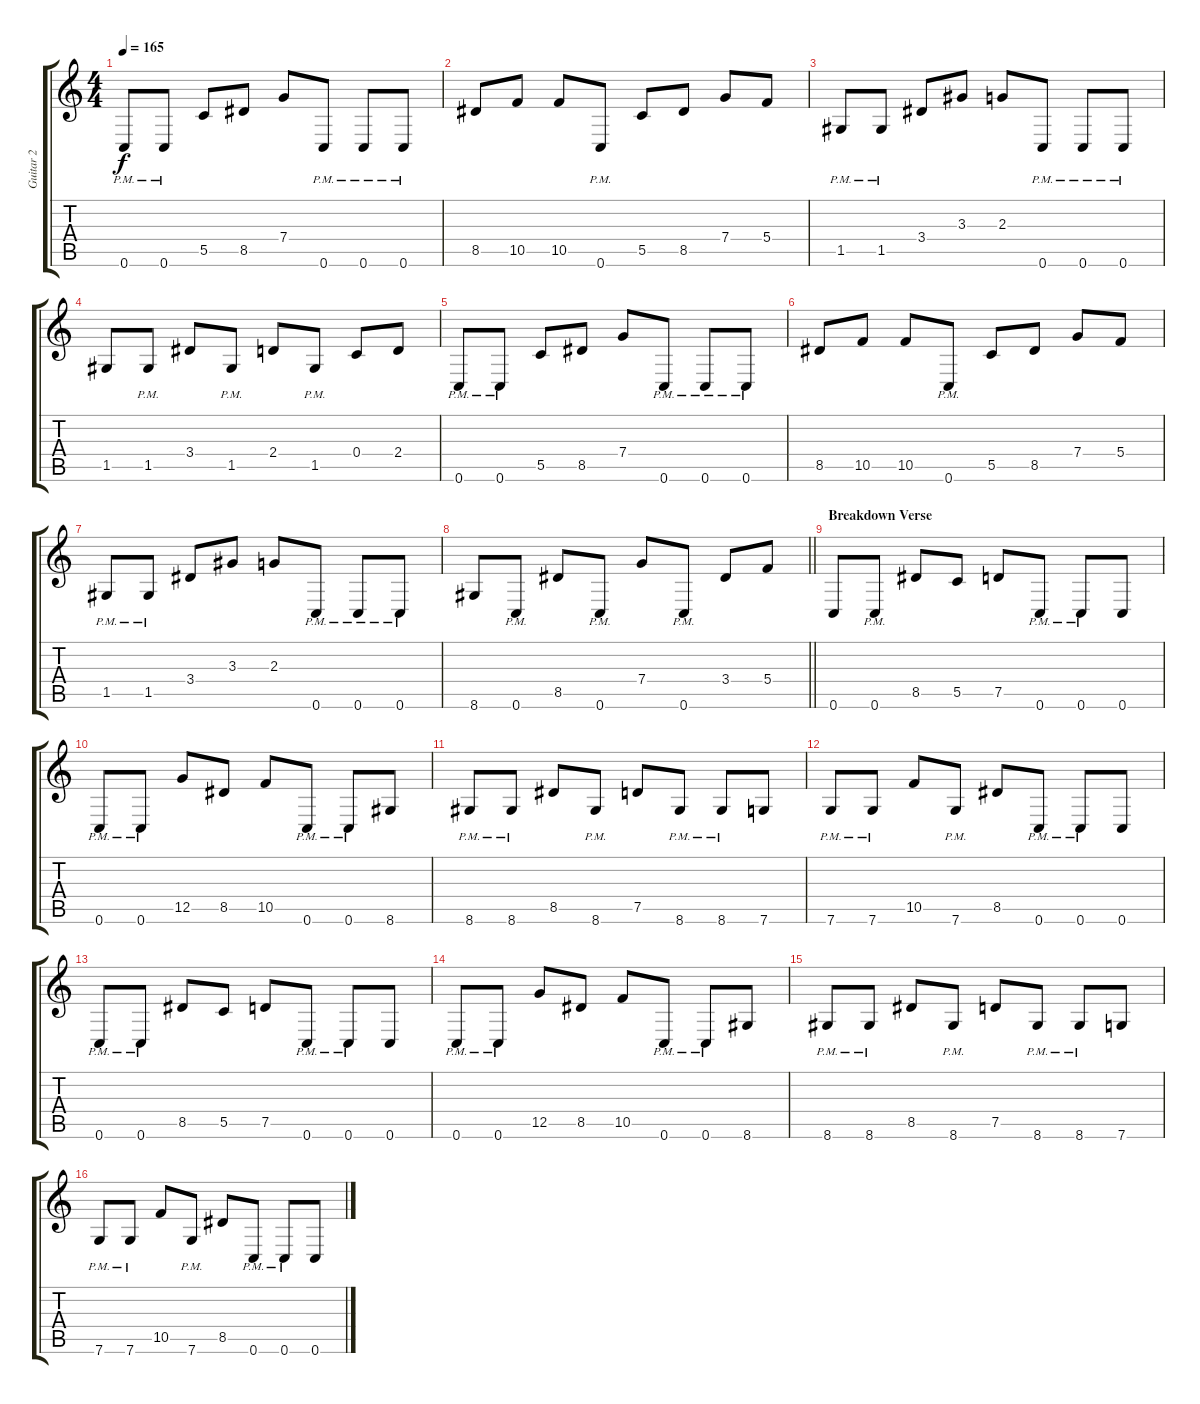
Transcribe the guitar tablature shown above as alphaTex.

\track ("Guitar 2" "Guitar 2") {instrument distortionguitar}
\staff {score tabs}
\tuning (D4 A3 F3 C3 G2 C2) {hide}
\ts (4 4)
\tempo 165
\clef g2
\ks c
0.6{pm}.8{dy f} 0.6{pm}.8 5.5.8 8.5.8 7.4.8 0.6{pm}.8 0.6{pm}.8 0.6{pm}.8 |
8.5.8 10.5.8 10.5.8 0.6{pm}.8 5.5.8 8.5.8 7.4.8 5.4.8 |
1.5{pm}.8 1.5{pm}.8 3.4.8 3.3.8 2.3.8 0.6{pm}.8 0.6{pm}.8 0.6{pm}.8 |
1.5.8 1.5{pm}.8 3.4.8 1.5{pm}.8 2.4.8 1.5{pm}.8 0.4.8 2.4.8 |
0.6{pm}.8 0.6{pm}.8 5.5.8 8.5.8 7.4.8 0.6{pm}.8 0.6{pm}.8 0.6{pm}.8 |
8.5.8 10.5.8 10.5.8 0.6{pm}.8 5.5.8 8.5.8 7.4.8 5.4.8 |
1.5{pm}.8 1.5{pm}.8 3.4.8 3.3.8 2.3.8 0.6{pm}.8 0.6{pm}.8 0.6{pm}.8 |
\barLineRight lightlight
8.6.8 0.6{pm}.8 8.5.8 0.6{pm}.8 7.4.8 0.6{pm}.8 3.4.8 5.4.8 |
\section ("" "Breakdown Verse")
0.6.8 0.6{pm}.8 8.5.8 5.5.8 7.5.8 0.6{pm}.8 0.6{pm}.8 0.6.8 |
0.6{pm}.8 0.6{pm}.8 12.5.8 8.5.8 10.5.8 0.6{pm}.8 0.6{pm}.8 8.6.8 |
8.6{pm}.8 8.6{pm}.8 8.5.8 8.6{pm}.8 7.5.8 8.6{pm}.8 8.6{pm}.8 7.6.8 |
7.6{pm}.8 7.6{pm}.8 10.5.8 7.6{pm}.8 8.5.8 0.6{pm}.8 0.6{pm}.8 0.6.8 |
0.6{pm}.8 0.6{pm}.8 8.5.8 5.5.8 7.5.8 0.6{pm}.8 0.6{pm}.8 0.6.8 |
0.6{pm}.8 0.6{pm}.8 12.5.8 8.5.8 10.5.8 0.6{pm}.8 0.6{pm}.8 8.6.8 |
8.6{pm}.8 8.6{pm}.8 8.5.8 8.6{pm}.8 7.5.8 8.6{pm}.8 8.6{pm}.8 7.6.8 |
7.6{pm}.8 7.6{pm}.8 10.5.8 7.6{pm}.8 8.5.8 0.6{pm}.8 0.6{pm}.8 0.6.8
